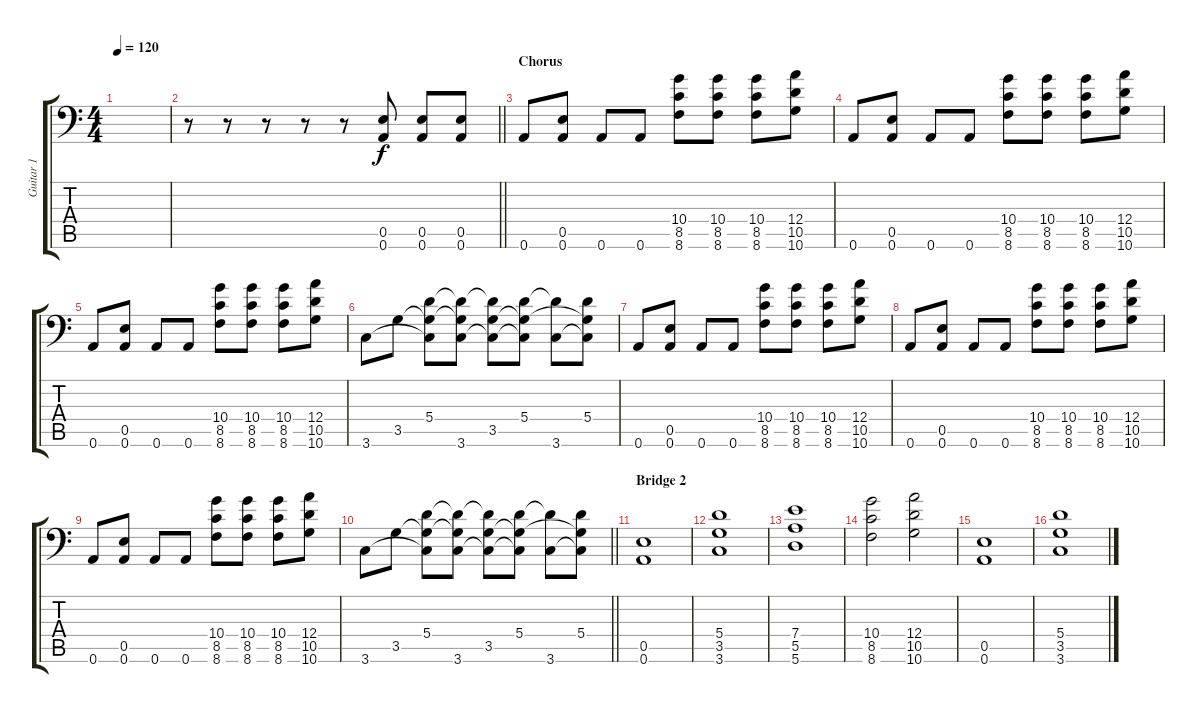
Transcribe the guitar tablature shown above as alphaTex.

\track ("Guitar 1" "Guitar 1") {instrument distortionguitar}
\staff {score tabs}
\tuning (B3 G3 D3 A2 E2 A1) {hide}
\ts (4 4)
\tempo 120
\clef f4
\ks c
|
\barLineRight lightlight
r.8 r.8 r.8 r.8 r.8 (0.5 0.6).8 (0.5 0.6).8 (0.5 0.6).8 |
\section ("" "Chorus")
0.6.8 (0.5 0.6).8 0.6.8 0.6.8 (10.4 8.5 8.6).8 (10.4 8.5 8.6).8 (10.4 8.5 8.6).8 (12.4 10.5 10.6).8 |
0.6.8 (0.5 0.6).8 0.6.8 0.6.8 (10.4 8.5 8.6).8 (10.4 8.5 8.6).8 (10.4 8.5 8.6).8 (12.4 10.5 10.6).8 |
0.6.8 (0.5 0.6).8 0.6.8 0.6.8 (10.4 8.5 8.6).8 (10.4 8.5 8.6).8 (10.4 8.5 8.6).8 (12.4 10.5 10.6).8 |
3.6.8 3.5.8 (5.4 3.5{t} 3.6{t}).8 (5.4{t} 3.5{t} 3.6).8 (5.4{t} 3.5 3.6{t}).8 (5.4 3.5{t} 3.6{t}).8 (5.4{t} 3.6).8 (5.4 3.5{t} 3.6{t}).8 |
0.6.8 (0.5 0.6).8 0.6.8 0.6.8 (10.4 8.5 8.6).8 (10.4 8.5 8.6).8 (10.4 8.5 8.6).8 (12.4 10.5 10.6).8 |
0.6.8 (0.5 0.6).8 0.6.8 0.6.8 (10.4 8.5 8.6).8 (10.4 8.5 8.6).8 (10.4 8.5 8.6).8 (12.4 10.5 10.6).8 |
0.6.8 (0.5 0.6).8 0.6.8 0.6.8 (10.4 8.5 8.6).8 (10.4 8.5 8.6).8 (10.4 8.5 8.6).8 (12.4 10.5 10.6).8 |
\barLineRight lightlight
3.6.8 3.5.8 (5.4 3.5{t} 3.6{t}).8 (5.4{t} 3.5{t} 3.6).8 (5.4{t} 3.5 3.6{t}).8 (5.4 3.5{t} 3.6{t}).8 (5.4{t} 3.6).8 (5.4 3.5{t} 3.6{t}).8 |
\section ("" "Bridge 2")
(0.5 0.6).1 |
(5.4 3.5 3.6).1 |
(7.4 5.5 5.6).1 |
(10.4 8.5 8.6).2 (12.4 10.5 10.6).2 |
(0.5 0.6).1 |
(5.4 3.5 3.6).1
